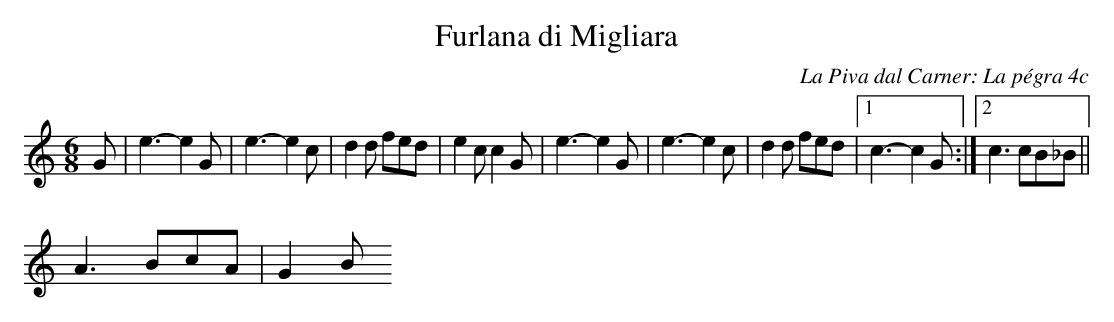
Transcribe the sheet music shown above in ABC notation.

X:1
T:Furlana di Migliara
C:La Piva dal Carner: La pégra 4c
M:6/8
L:1/8
K:C
G|e3-e2G|e3-e2c|d2d fed|e2c c2G|\
e3-e2G|e3-e2c|d2d fed|1 c3-c2G:|2 c3 cB_B||
A3 BcA|G2B
